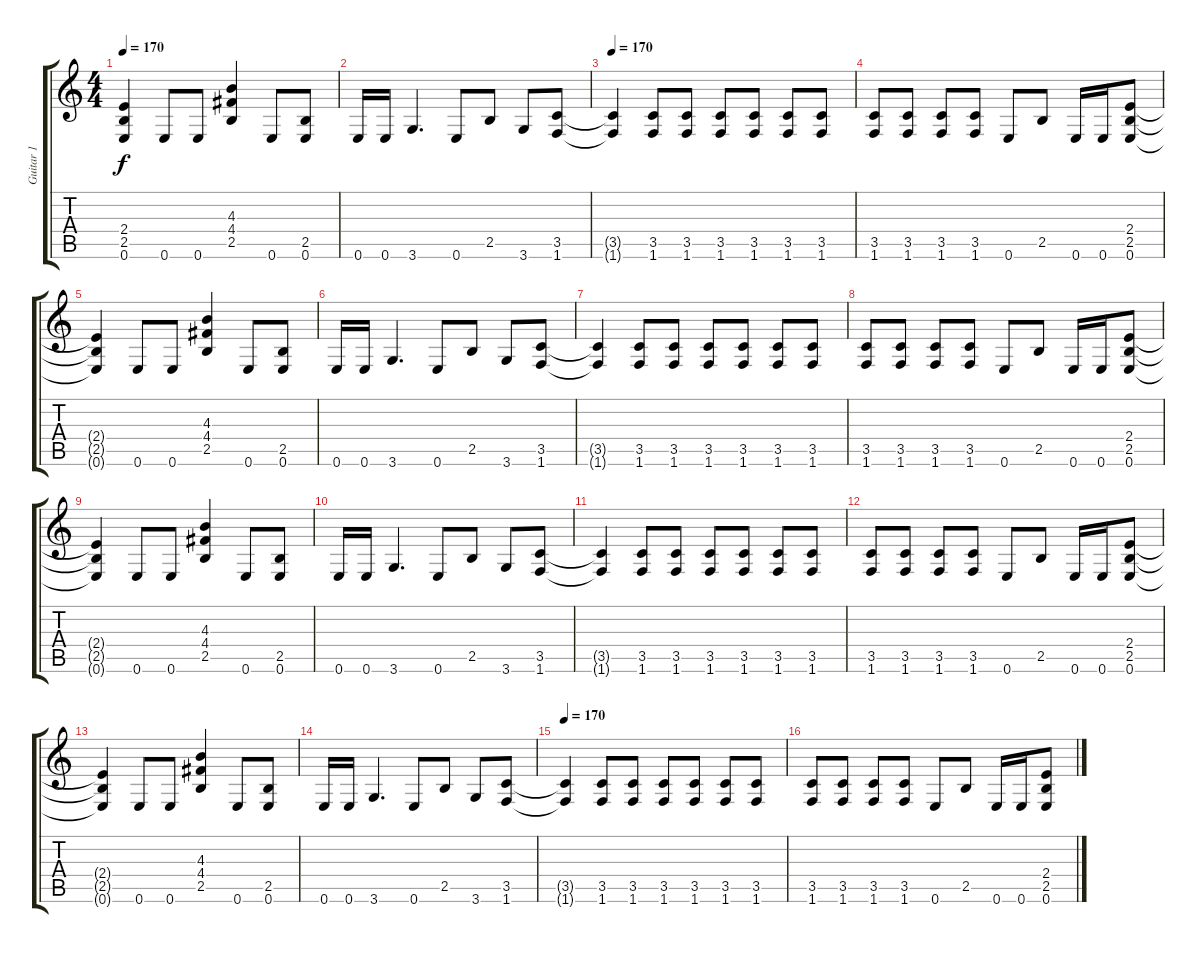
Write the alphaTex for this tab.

\track ("Guitar 1" "Guitar 1") {instrument distortionguitar}
\staff {score tabs}
\tuning (E4 B3 G3 D3 A2 E2) {hide}
\ts (4 4)
\tempo 170
\clef g2
\ks c
(2.4{t} 2.5{t} 0.6{t}).4{dy f} 0.6.8 0.6.8 (4.3 4.4 2.5).4 0.6.8 (2.5 0.6).8 |
0.6.16 0.6.16 3.6.4{d} 0.6.8 2.5.8 3.6.8 (3.5 1.6).8 |
\tempo 170
(3.5{t} 1.6{t}).4 (3.5 1.6).8 (3.5 1.6).8 (3.5 1.6).8 (3.5 1.6).8 (3.5 1.6).8 (3.5 1.6).8 |
(3.5 1.6).8 (3.5 1.6).8 (3.5 1.6).8 (3.5 1.6).8 0.6.8 2.5.8 0.6.16 0.6.16 (2.4 2.5 0.6).8 |
(2.4{t} 2.5{t} 0.6{t}).4 0.6.8 0.6.8 (4.3 4.4 2.5).4 0.6.8 (2.5 0.6).8 |
0.6.16 0.6.16 3.6.4{d} 0.6.8 2.5.8 3.6.8 (3.5 1.6).8 |
(3.5{t} 1.6{t}).4 (3.5 1.6).8 (3.5 1.6).8 (3.5 1.6).8 (3.5 1.6).8 (3.5 1.6).8 (3.5 1.6).8 |
(3.5 1.6).8 (3.5 1.6).8 (3.5 1.6).8 (3.5 1.6).8 0.6.8 2.5.8 0.6.16 0.6.16 (2.4 2.5 0.6).8 |
(2.4{t} 2.5{t} 0.6{t}).4 0.6.8 0.6.8 (4.3 4.4 2.5).4 0.6.8 (2.5 0.6).8 |
0.6.16 0.6.16 3.6.4{d} 0.6.8 2.5.8 3.6.8 (3.5 1.6).8 |
(3.5{t} 1.6{t}).4 (3.5 1.6).8 (3.5 1.6).8 (3.5 1.6).8 (3.5 1.6).8 (3.5 1.6).8 (3.5 1.6).8 |
(3.5 1.6).8 (3.5 1.6).8 (3.5 1.6).8 (3.5 1.6).8 0.6.8 2.5.8 0.6.16 0.6.16 (2.4 2.5 0.6).8 |
(2.4{t} 2.5{t} 0.6{t}).4 0.6.8 0.6.8 (4.3 4.4 2.5).4 0.6.8 (2.5 0.6).8 |
0.6.16 0.6.16 3.6.4{d} 0.6.8 2.5.8 3.6.8 (3.5 1.6).8 |
\tempo 170
(3.5{t} 1.6{t}).4 (3.5 1.6).8 (3.5 1.6).8 (3.5 1.6).8 (3.5 1.6).8 (3.5 1.6).8 (3.5 1.6).8 |
(3.5 1.6).8 (3.5 1.6).8 (3.5 1.6).8 (3.5 1.6).8 0.6.8 2.5.8 0.6.16 0.6.16 (2.4 2.5 0.6).8
